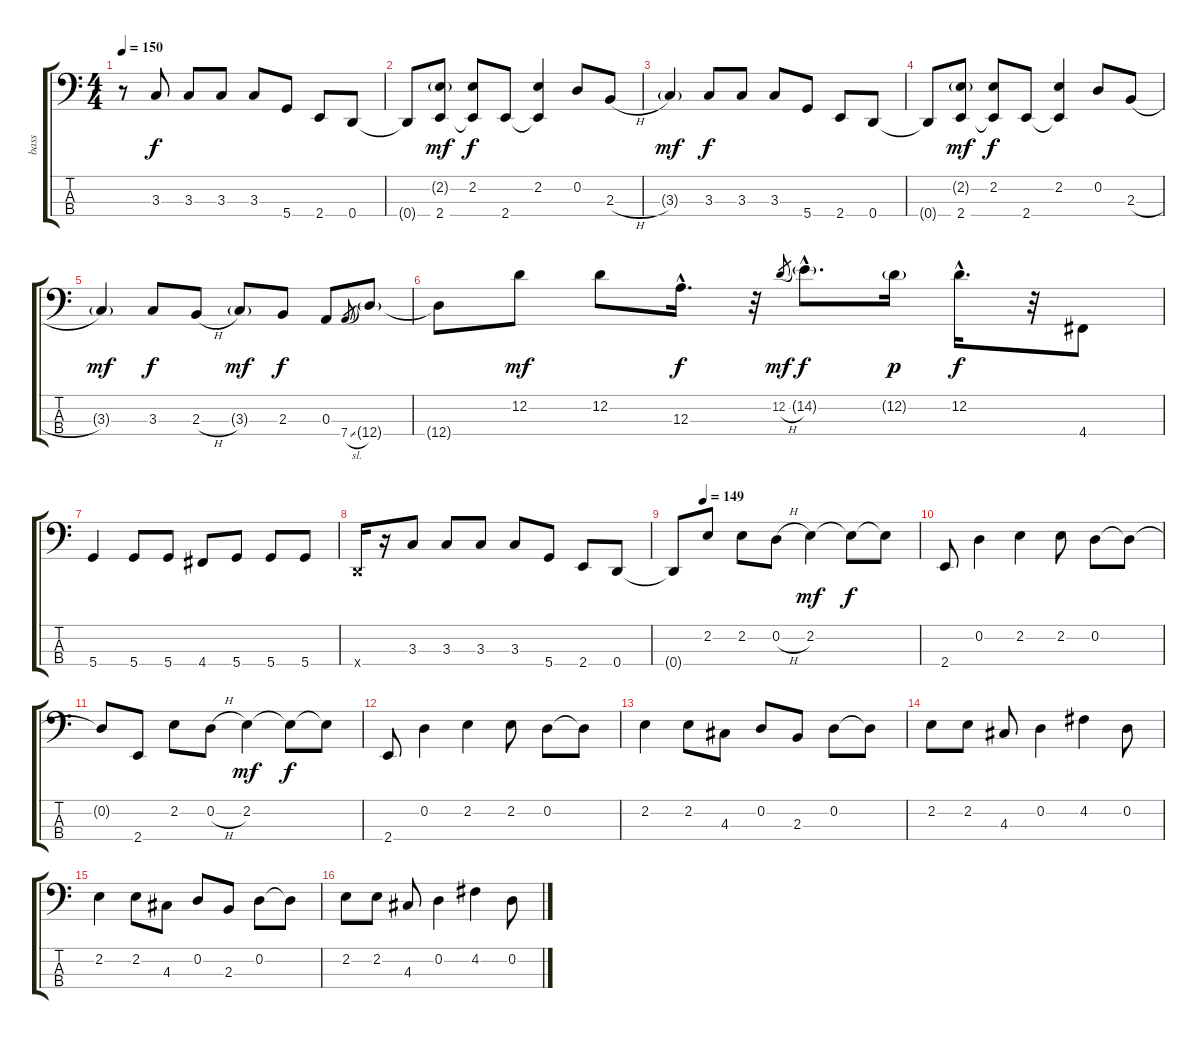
\track ("bass" "bass") {instrument electricbasspick}
\staff {score tabs}
\tuning (G3 D2 A1 D1) {hide}
\ts (4 4)
\tempo 150
\clef f4
\ks c
r.8{dy f instrument electricbasspick} 3.3.8 3.3.8 3.3.8 3.3.8 5.4.8 2.4.8 0.4.8 |
0.4{t}.8 (2.2{g} 2.4).8{dy mf} (2.2 2.4{t}).8{dy f} 2.4.8 (2.2 2.4{t}).4 0.2.8 2.3{h}.8 |
3.3{g}.4{dy mf} 3.3.8{dy f} 3.3.8 3.3.8 5.4.8 2.4.8 0.4.8 |
0.4{t}.8 (2.2{g} 2.4).8{dy mf} (2.2 2.4{t}).8{dy f} 2.4.8 (2.2 2.4{t}).4 0.2.8 2.3{h}.8 |
3.3{g}.4{dy mf} 3.3.8{dy f} 2.3{h}.8 3.3{g}.8{dy mf} 2.3.8{dy f} 0.3.8 7.4{sl}.8{gr} 12.4{g}.8 |
12.4{t}.8 12.2.8{dy mf} 12.2.8 12.3{hac}.16{d dy f} r.32 12.2{h}.8{gr dy mf} 14.2{g hac}.8{d dy f} 12.2{g}.16{dy p} 12.2{hac}.16{d dy f} r.32 4.4.8 |
5.4.4 5.4.8 5.4.8 4.4.8 5.4.8 5.4.8 5.4.8 |
0.4{x}.16 r.16 3.3.8 3.3.8 3.3.8 3.3.8 5.4.8 2.4.8 0.4.8 |
\tempo (149 0.125)
0.4{t}.8 2.2.8 2.2.8 0.2{h}.8 2.2.4{dy mf} 2.2{t}.8{dy f} 2.2{t}.8 |
2.4.8 0.2.4 2.2.4 2.2.8 0.2.8 0.2{t}.8 |
0.2{t}.8 2.4.8 2.2.8 0.2{h}.8 2.2.4{dy mf} 2.2{t}.8{dy f} 2.2{t}.8 |
2.4.8 0.2.4 2.2.4 2.2.8 0.2.8 0.2{t}.8 |
2.2.4 2.2.8 4.3.8 0.2.8 2.3.8 0.2.8 0.2{t}.8 |
2.2.8 2.2.8 4.3.8 0.2.4 4.2.4 0.2.8 |
2.2.4 2.2.8 4.3.8 0.2.8 2.3.8 0.2.8 0.2{t}.8 |
2.2.8 2.2.8 4.3.8 0.2.4 4.2.4 0.2.8
